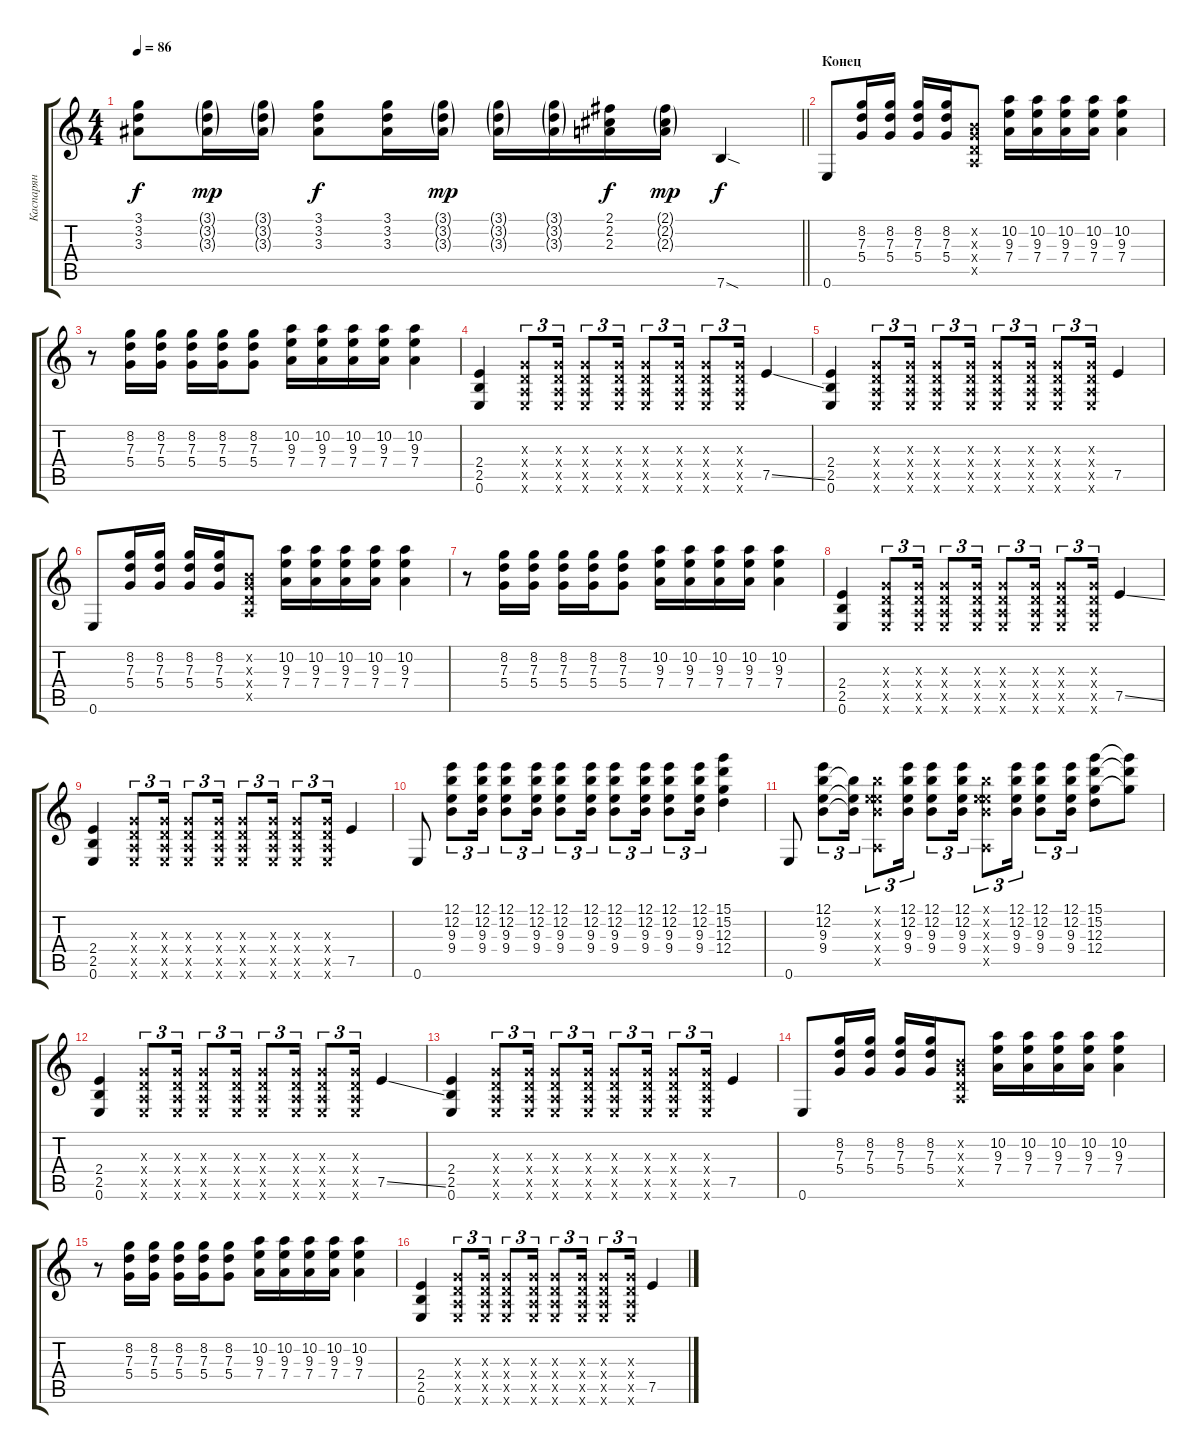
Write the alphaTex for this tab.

\track ("Каспарян" "Каспарян") {instrument electricguitarclean}
\staff {score tabs}
\tuning (E4 B3 G3 D3 A2 E2) {hide}
\ts (4 4)
\tempo 86
\clef g2
\barLineRight lightlight
\ks c
(3.1 3.2 3.3).8{dy f} (3.1{g} 3.2{g} 3.3{g}).16{dy mp} (3.1{g} 3.2{g} 3.3{g}).16 (3.1 3.2 3.3).8{dy f} (3.1 3.2 3.3).16 (3.1{g} 3.2{g} 3.3{g}).16{dy mp} (3.1{g} 3.2{g} 3.3{g}).16 (3.1{g} 3.2{g} 3.3{g}).16 (2.1 2.2 2.3).16{dy f} (2.1{g} 2.2{g} 2.3{g}).16{dy mp} 7.6{sod}.4{dy f instrument distortionguitar} |
\section ("" "Конец")
0.6.8 (8.2 7.3 5.4).16 (8.2 7.3 5.4).16 (8.2 7.3 5.4).16 (8.2 7.3 5.4).16 (0.2{x} 0.3{x} 0.4{x} 0.5{x}).8 (10.2 9.3 7.4).16 (10.2 9.3 7.4).16 (10.2 9.3 7.4).16 (10.2 9.3 7.4).16 (10.2 9.3 7.4).4 |
r.8 (8.2 7.3 5.4).16 (8.2 7.3 5.4).16 (8.2 7.3 5.4).16 (8.2 7.3 5.4).16 (8.2 7.3 5.4).8 (10.2 9.3 7.4).16 (10.2 9.3 7.4).16 (10.2 9.3 7.4).16 (10.2 9.3 7.4).16 (10.2 9.3 7.4).4 |
(2.4 2.5 0.6).4 (0.3{x} 0.4{x} 0.5{x} 0.6{x}).8{tu (3 2)} (0.3{x} 0.4{x} 0.5{x} 0.6{x}).16{tu (3 2)} (0.3{x} 0.4{x} 0.5{x} 0.6{x}).8{tu (3 2)} (0.3{x} 0.4{x} 0.5{x} 0.6{x}).16{tu (3 2)} (0.3{x} 0.4{x} 0.5{x} 0.6{x}).8{tu (3 2)} (0.3{x} 0.4{x} 0.5{x} 0.6{x}).16{tu (3 2)} (0.3{x} 0.4{x} 0.5{x} 0.6{x}).8{tu (3 2)} (0.3{x} 0.4{x} 0.5{x} 0.6{x}).16{tu (3 2)} 7.5{ss}.4 |
(2.4 2.5 0.6).4 (0.3{x} 0.4{x} 0.5{x} 0.6{x}).8{tu (3 2)} (0.3{x} 0.4{x} 0.5{x} 0.6{x}).16{tu (3 2)} (0.3{x} 0.4{x} 0.5{x} 0.6{x}).8{tu (3 2)} (0.3{x} 0.4{x} 0.5{x} 0.6{x}).16{tu (3 2)} (0.3{x} 0.4{x} 0.5{x} 0.6{x}).8{tu (3 2)} (0.3{x} 0.4{x} 0.5{x} 0.6{x}).16{tu (3 2)} (0.3{x} 0.4{x} 0.5{x} 0.6{x}).8{tu (3 2)} (0.3{x} 0.4{x} 0.5{x} 0.6{x}).16{tu (3 2)} 7.5.4 |
0.6.8 (8.2 7.3 5.4).16 (8.2 7.3 5.4).16 (8.2 7.3 5.4).16 (8.2 7.3 5.4).16 (0.2{x} 0.3{x} 0.4{x} 0.5{x}).8 (10.2 9.3 7.4).16 (10.2 9.3 7.4).16 (10.2 9.3 7.4).16 (10.2 9.3 7.4).16 (10.2 9.3 7.4).4 |
r.8 (8.2 7.3 5.4).16 (8.2 7.3 5.4).16 (8.2 7.3 5.4).16 (8.2 7.3 5.4).16 (8.2 7.3 5.4).8 (10.2 9.3 7.4).16 (10.2 9.3 7.4).16 (10.2 9.3 7.4).16 (10.2 9.3 7.4).16 (10.2 9.3 7.4).4 |
(2.4 2.5 0.6).4 (0.3{x} 0.4{x} 0.5{x} 0.6{x}).8{tu (3 2)} (0.3{x} 0.4{x} 0.5{x} 0.6{x}).16{tu (3 2)} (0.3{x} 0.4{x} 0.5{x} 0.6{x}).8{tu (3 2)} (0.3{x} 0.4{x} 0.5{x} 0.6{x}).16{tu (3 2)} (0.3{x} 0.4{x} 0.5{x} 0.6{x}).8{tu (3 2)} (0.3{x} 0.4{x} 0.5{x} 0.6{x}).16{tu (3 2)} (0.3{x} 0.4{x} 0.5{x} 0.6{x}).8{tu (3 2)} (0.3{x} 0.4{x} 0.5{x} 0.6{x}).16{tu (3 2)} 7.5{ss}.4 |
(2.4 2.5 0.6).4 (0.3{x} 0.4{x} 0.5{x} 0.6{x}).8{tu (3 2)} (0.3{x} 0.4{x} 0.5{x} 0.6{x}).16{tu (3 2)} (0.3{x} 0.4{x} 0.5{x} 0.6{x}).8{tu (3 2)} (0.3{x} 0.4{x} 0.5{x} 0.6{x}).16{tu (3 2)} (0.3{x} 0.4{x} 0.5{x} 0.6{x}).8{tu (3 2)} (0.3{x} 0.4{x} 0.5{x} 0.6{x}).16{tu (3 2)} (0.3{x} 0.4{x} 0.5{x} 0.6{x}).8{tu (3 2)} (0.3{x} 0.4{x} 0.5{x} 0.6{x}).16{tu (3 2)} 7.5.4 |
0.6.8 (12.1 12.2 9.3 9.4).8{tu (3 2)} (12.1 12.2 9.3 9.4).16{tu (3 2)} (12.1 12.2 9.3 9.4).8{tu (3 2)} (12.1 12.2 9.3 9.4).16{tu (3 2)} (12.1 12.2 9.3 9.4).8{tu (3 2)} (12.1 12.2 9.3 9.4).16{tu (3 2)} (12.1 12.2 9.3 9.4).8{tu (3 2)} (12.1 12.2 9.3 9.4).16{tu (3 2)} (12.1 12.2 9.3 9.4).8{tu (3 2)} (12.1 12.2 9.3 9.4).16{tu (3 2)} (15.1 15.2 12.3 12.4).4 |
0.6.8 (12.1 12.2 9.3 9.4).8{tu (3 2)} (12.2{t} 9.3{t} 9.4{t}).16{tu (3 2)} (0.1{x} 12.2{x} 9.3{x} 9.4{x} 0.5{x}).8{tu (3 2)} (12.1 12.2 9.3 9.4).16{tu (3 2)} (12.1 12.2 9.3 9.4).8{tu (3 2)} (12.1 12.2 9.3 9.4).16{tu (3 2)} (0.1{x} 12.2{x} 9.3{x} 9.4{x} 0.5{x}).8{tu (3 2)} (12.1 12.2 9.3 9.4).16{tu (3 2)} (12.1 12.2 9.3 9.4).8{tu (3 2)} (12.1 12.2 9.3 9.4).16{tu (3 2)} (15.1 15.2 12.3 12.4).8 (15.1{t} 15.2{t} 12.3{t}).8 |
(2.4 2.5 0.6).4 (0.3{x} 0.4{x} 0.5{x} 0.6{x}).8{tu (3 2)} (0.3{x} 0.4{x} 0.5{x} 0.6{x}).16{tu (3 2)} (0.3{x} 0.4{x} 0.5{x} 0.6{x}).8{tu (3 2)} (0.3{x} 0.4{x} 0.5{x} 0.6{x}).16{tu (3 2)} (0.3{x} 0.4{x} 0.5{x} 0.6{x}).8{tu (3 2)} (0.3{x} 0.4{x} 0.5{x} 0.6{x}).16{tu (3 2)} (0.3{x} 0.4{x} 0.5{x} 0.6{x}).8{tu (3 2)} (0.3{x} 0.4{x} 0.5{x} 0.6{x}).16{tu (3 2)} 7.5{ss}.4 |
(2.4 2.5 0.6).4 (0.3{x} 0.4{x} 0.5{x} 0.6{x}).8{tu (3 2)} (0.3{x} 0.4{x} 0.5{x} 0.6{x}).16{tu (3 2)} (0.3{x} 0.4{x} 0.5{x} 0.6{x}).8{tu (3 2)} (0.3{x} 0.4{x} 0.5{x} 0.6{x}).16{tu (3 2)} (0.3{x} 0.4{x} 0.5{x} 0.6{x}).8{tu (3 2)} (0.3{x} 0.4{x} 0.5{x} 0.6{x}).16{tu (3 2)} (0.3{x} 0.4{x} 0.5{x} 0.6{x}).8{tu (3 2)} (0.3{x} 0.4{x} 0.5{x} 0.6{x}).16{tu (3 2)} 7.5.4 |
0.6.8 (8.2 7.3 5.4).16 (8.2 7.3 5.4).16 (8.2 7.3 5.4).16 (8.2 7.3 5.4).16 (0.2{x} 0.3{x} 0.4{x} 0.5{x}).8 (10.2 9.3 7.4).16 (10.2 9.3 7.4).16 (10.2 9.3 7.4).16 (10.2 9.3 7.4).16 (10.2 9.3 7.4).4 |
r.8 (8.2 7.3 5.4).16 (8.2 7.3 5.4).16 (8.2 7.3 5.4).16 (8.2 7.3 5.4).16 (8.2 7.3 5.4).8 (10.2 9.3 7.4).16 (10.2 9.3 7.4).16 (10.2 9.3 7.4).16 (10.2 9.3 7.4).16 (10.2 9.3 7.4).4 |
(2.4 2.5 0.6).4 (0.3{x} 0.4{x} 0.5{x} 0.6{x}).8{tu (3 2)} (0.3{x} 0.4{x} 0.5{x} 0.6{x}).16{tu (3 2)} (0.3{x} 0.4{x} 0.5{x} 0.6{x}).8{tu (3 2)} (0.3{x} 0.4{x} 0.5{x} 0.6{x}).16{tu (3 2)} (0.3{x} 0.4{x} 0.5{x} 0.6{x}).8{tu (3 2)} (0.3{x} 0.4{x} 0.5{x} 0.6{x}).16{tu (3 2)} (0.3{x} 0.4{x} 0.5{x} 0.6{x}).8{tu (3 2)} (0.3{x} 0.4{x} 0.5{x} 0.6{x}).16{tu (3 2)} 7.5{ss}.4
